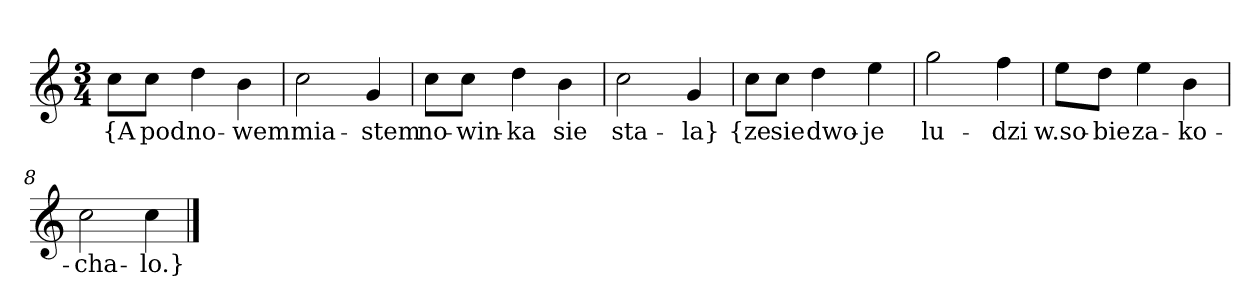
**kern	**text
*part1	*part1
*staff1	*staff1
*clefG2	*
*k[]	*
*C:	*
*M3/4	*
=	=
8cc\L	{A
8cc\J	pod
4dd	no-
4b	-wem
=2	=2
2cc	mia-
4g	-stem
=3	=3
8cc\L	no-
8cc\J	-win-
4dd	-ka
4b	sie
=4	=4
2cc	sta-
4g	-la}
=5y	=5y
8cc\L	{ze
8cc\J	sie
4dd	dwo-
4ee	-je
=6	=6
2gg	lu-
4ff	-dzi
=7	=7
8ee\L	w.so-
8dd\J	-bie
4ee	za-
4b	-ko-
=8	=8
2cc	-cha-
4cc	-lo.}
==	==
*-	*-
